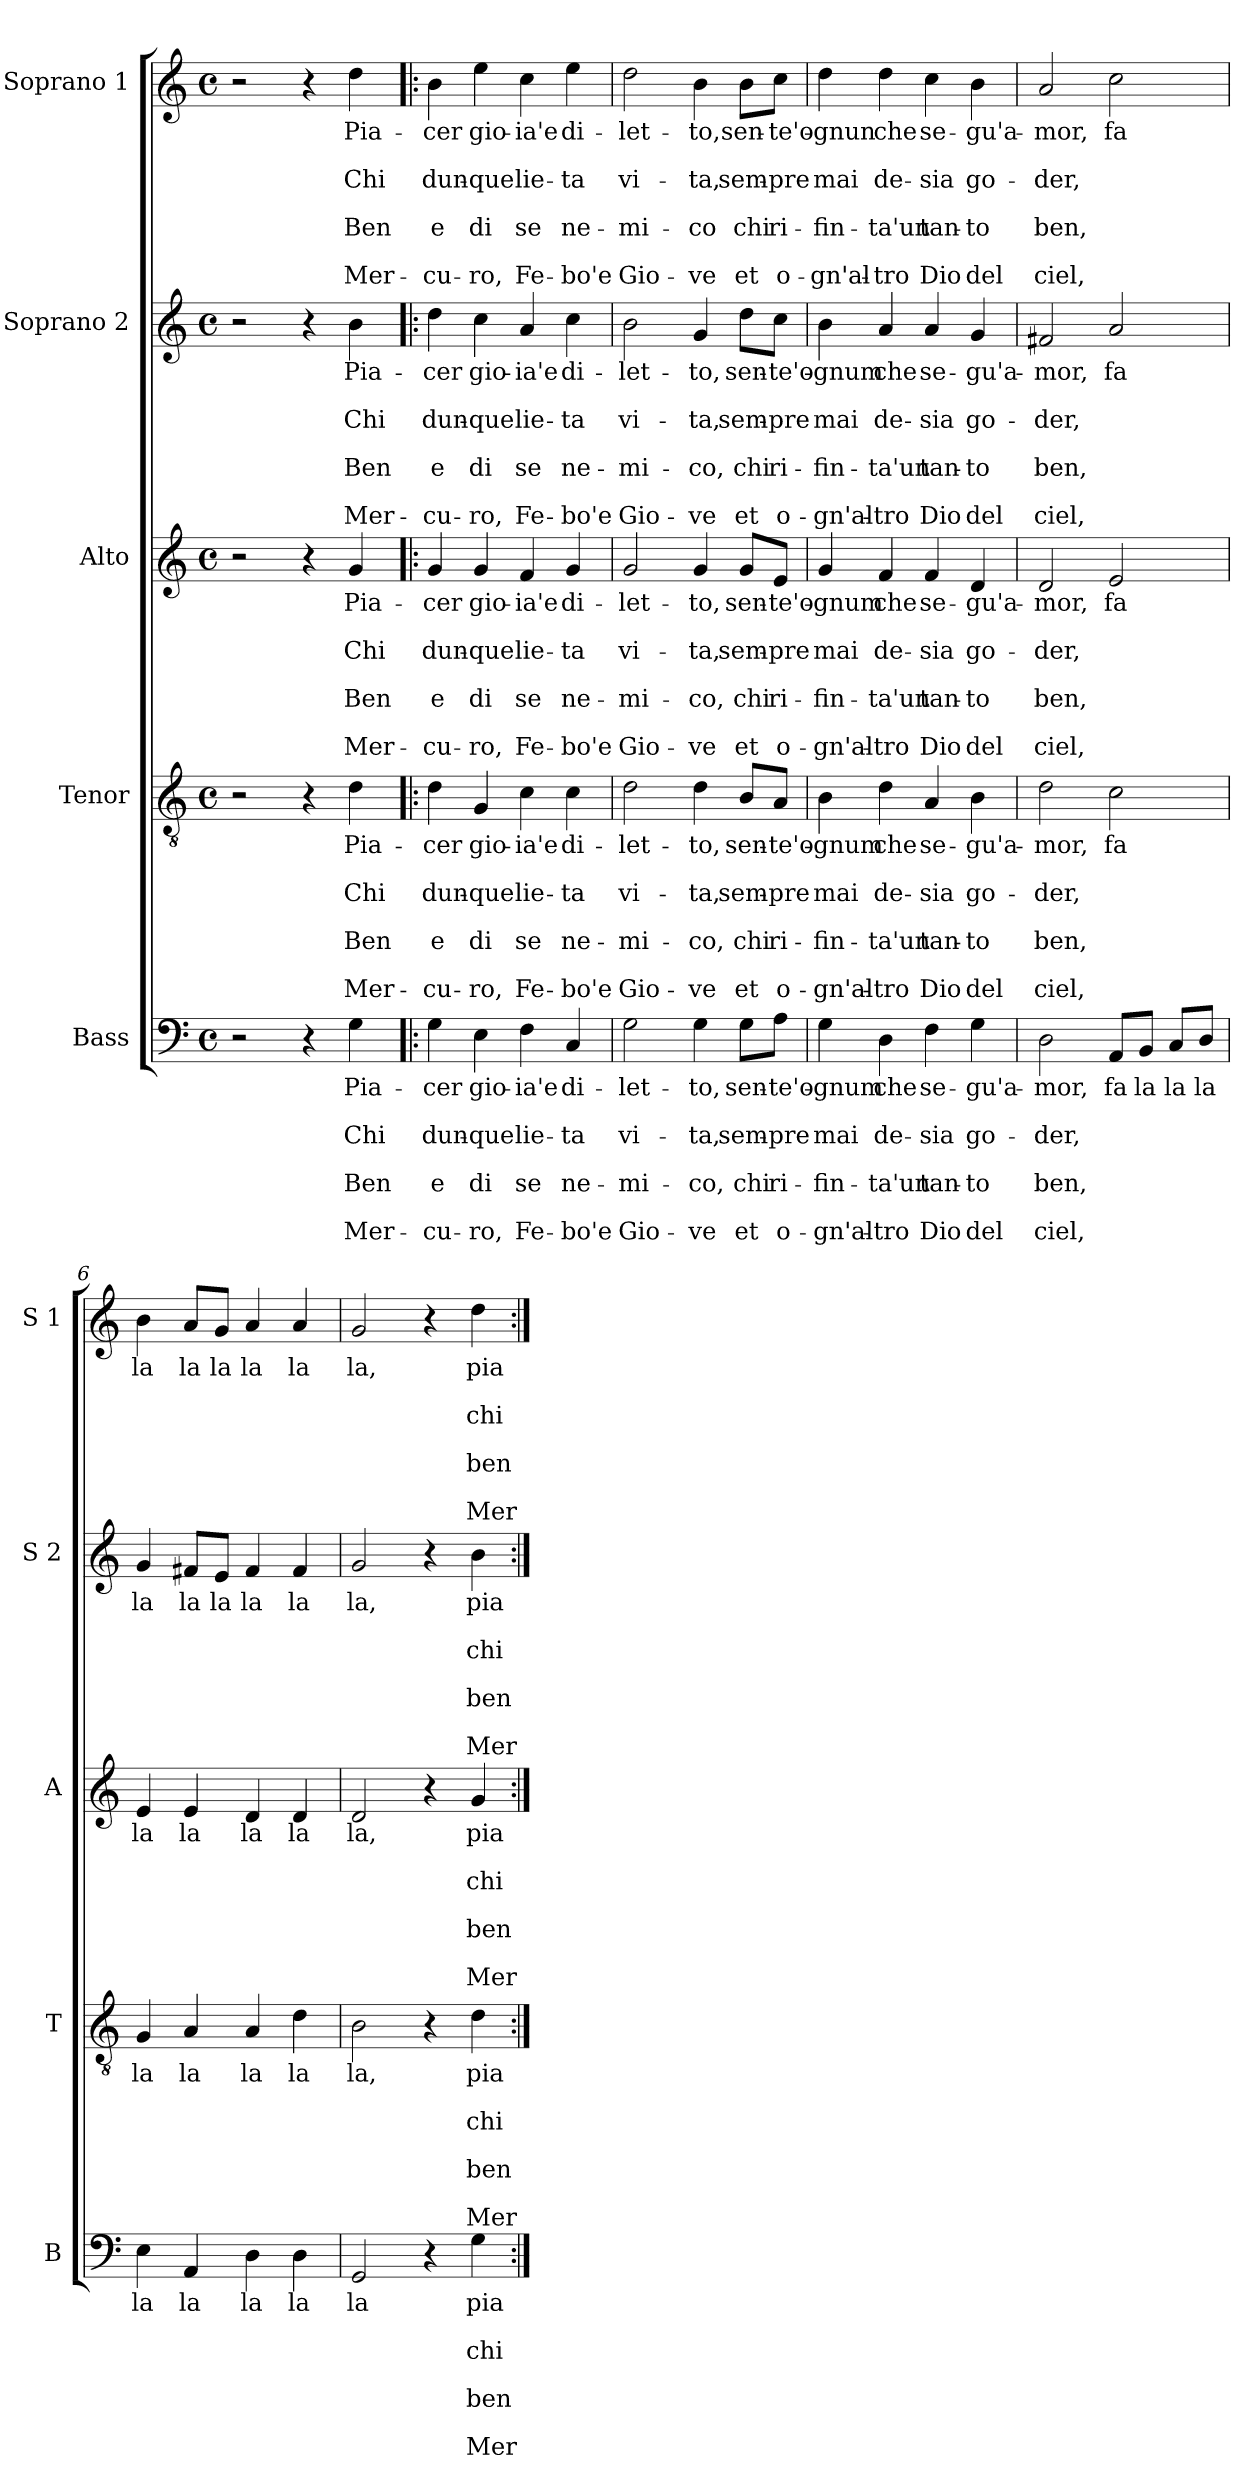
**kern	**text	**text	**text	**text	**text	**text	**text	**kern	**text	**text	**text	**text	**text	**text	**text	**kern	**text	**text	**text	**text	**text	**text	**text	**kern	**text	**text	**text	**text	**text	**text	**text	**kern	**text	**text	**text	**text	**text	**text	**text
*part5	*part5	*part5	*part5	*part5	*part5	*part5	*part5	*part4	*part4	*part4	*part4	*part4	*part4	*part4	*part4	*part3	*part3	*part3	*part3	*part3	*part3	*part3	*part3	*part2	*part2	*part2	*part2	*part2	*part2	*part2	*part2	*part1	*part1	*part1	*part1	*part1	*part1	*part1	*part1
*staff5	*staff5	*staff5	*staff5	*staff5	*staff5	*staff5	*staff5	*staff4	*staff4	*staff4	*staff4	*staff4	*staff4	*staff4	*staff4	*staff3	*staff3	*staff3	*staff3	*staff3	*staff3	*staff3	*staff3	*staff2	*staff2	*staff2	*staff2	*staff2	*staff2	*staff2	*staff2	*staff1	*staff1	*staff1	*staff1	*staff1	*staff1	*staff1	*staff1
*I"Bass	*	*	*	*	*	*	*	*I"Tenor	*	*	*	*	*	*	*	*I"Alto	*	*	*	*	*	*	*	*I"Soprano 2	*	*	*	*	*	*	*	*I"Soprano 1	*	*	*	*	*	*	*
*I'B	*	*	*	*	*	*	*	*I'T	*	*	*	*	*	*	*	*I'A	*	*	*	*	*	*	*	*I'S 2	*	*	*	*	*	*	*	*I'S 1	*	*	*	*	*	*	*
*clefF4	*	*	*	*	*	*	*	*clefGv2	*	*	*	*	*	*	*	*clefG2	*	*	*	*	*	*	*	*clefG2	*	*	*	*	*	*	*	*clefG2	*	*	*	*	*	*	*
*k[]	*	*	*	*	*	*	*	*k[]	*	*	*	*	*	*	*	*k[]	*	*	*	*	*	*	*	*k[]	*	*	*	*	*	*	*	*k[]	*	*	*	*	*	*	*
*C:	*	*	*	*	*	*	*	*C:	*	*	*	*	*	*	*	*C:	*	*	*	*	*	*	*	*C:	*	*	*	*	*	*	*	*C:	*	*	*	*	*	*	*
*M4/4	*	*	*	*	*	*	*	*M4/4	*	*	*	*	*	*	*	*M4/4	*	*	*	*	*	*	*	*M4/4	*	*	*	*	*	*	*	*M4/4	*	*	*	*	*	*	*
*met(c)	*	*	*	*	*	*	*	*met(c)	*	*	*	*	*	*	*	*met(c)	*	*	*	*	*	*	*	*met(c)	*	*	*	*	*	*	*	*met(c)	*	*	*	*	*	*	*
=1	=1	=1	=1	=1	=1	=1	=1	=1	=1	=1	=1	=1	=1	=1	=1	=1	=1	=1	=1	=1	=1	=1	=1	=1	=1	=1	=1	=1	=1	=1	=1	=1	=1	=1	=1	=1	=1	=1	=1
2r	.	.	.	.	.	.	.	2r	.	.	.	.	.	.	.	2r	.	.	.	.	.	.	.	2r	.	.	.	.	.	.	.	2r	.	.	.	.	.	.	.
4r	.	.	.	.	.	.	.	4r	.	.	.	.	.	.	.	4r	.	.	.	.	.	.	.	4r	.	.	.	.	.	.	.	4r	.	.	.	.	.	.	.
!	!LO:LY:b	!	!LO:LY:b	!	!LO:LY:b	!	!LO:LY:b	!	!LO:LY:b	!	!LO:LY:b	!	!LO:LY:b	!	!LO:LY:b	!	!LO:LY:b	!	!LO:LY:b	!	!LO:LY:b	!	!LO:LY:b	!	!LO:LY:b	!	!LO:LY:b	!	!LO:LY:b	!	!LO:LY:b	!	!LO:LY:b	!	!LO:LY:b	!	!LO:LY:b	!	!LO:LY:b
4G\	Pia-	.	Chi	.	Ben	.	Mer-	4d\	Pia-	.	Chi	.	Ben	.	Mer-	4g/	Pia-	.	Chi	.	Ben	.	Mer-	4b\	Pia-	.	Chi	.	Ben	.	Mer-	4dd\	Pia-	.	Chi	.	Ben	.	Mer-
=2!|:	=2!|:	=2!|:	=2!|:	=2!|:	=2!|:	=2!|:	=2!|:	=2!|:	=2!|:	=2!|:	=2!|:	=2!|:	=2!|:	=2!|:	=2!|:	=2!|:	=2!|:	=2!|:	=2!|:	=2!|:	=2!|:	=2!|:	=2!|:	=2!|:	=2!|:	=2!|:	=2!|:	=2!|:	=2!|:	=2!|:	=2!|:	=2!|:	=2!|:	=2!|:	=2!|:	=2!|:	=2!|:	=2!|:	=2!|:
!	!LO:LY:b	!	!LO:LY:b	!	!LO:LY:b	!	!LO:LY:b	!	!LO:LY:b	!	!LO:LY:b	!	!LO:LY:b	!	!LO:LY:b	!	!LO:LY:b	!	!LO:LY:b	!	!LO:LY:b	!	!LO:LY:b	!	!LO:LY:b	!	!LO:LY:b	!	!LO:LY:b	!	!LO:LY:b	!	!LO:LY:b	!	!LO:LY:b	!	!LO:LY:b	!	!LO:LY:b
4G\	-cer	.	dun-	.	e	.	-cu-	4d\	-cer	.	dun-	.	e	.	-cu-	4g/	-cer	.	dun-	.	e	.	-cu-	4dd\	-cer	.	dun-	.	e	.	-cu-	4b\	-cer	.	dun-	.	e	.	-cu-
!	!LO:LY:b	!	!LO:LY:b	!	!LO:LY:b	!	!LO:LY:b	!	!LO:LY:b	!	!LO:LY:b	!	!LO:LY:b	!	!LO:LY:b	!	!LO:LY:b	!	!LO:LY:b	!	!LO:LY:b	!	!LO:LY:b	!	!LO:LY:b	!	!LO:LY:b	!	!LO:LY:b	!	!LO:LY:b	!	!LO:LY:b	!	!LO:LY:b	!	!LO:LY:b	!	!LO:LY:b
4E\	gio-	.	-que	.	di	.	-ro,	4G/	gio-	.	-que	.	di	.	-ro,	4g/	gio-	.	-que	.	di	.	-ro,	4cc\	gio-	.	-que	.	di	.	-ro,	4ee\	gio-	.	-que	.	di	.	-ro,
!	!LO:LY:b	!	!LO:LY:b	!	!LO:LY:b	!	!LO:LY:b	!	!LO:LY:b	!	!LO:LY:b	!	!LO:LY:b	!	!LO:LY:b	!	!LO:LY:b	!	!LO:LY:b	!	!LO:LY:b	!	!LO:LY:b	!	!LO:LY:b	!	!LO:LY:b	!	!LO:LY:b	!	!LO:LY:b	!	!LO:LY:b	!	!LO:LY:b	!	!LO:LY:b	!	!LO:LY:b
4F\	-ia'e	.	lie-	.	se	.	Fe-	4c\	-ia'e	.	lie-	.	se	.	Fe-	4f/	-ia'e	.	lie-	.	se	.	Fe-	4a/	-ia'e	.	lie-	.	se	.	Fe-	4cc\	-ia'e	.	lie-	.	se	.	Fe-
!	!LO:LY:b	!	!LO:LY:b	!	!LO:LY:b	!	!LO:LY:b	!	!LO:LY:b	!	!LO:LY:b	!	!LO:LY:b	!	!LO:LY:b	!	!LO:LY:b	!	!LO:LY:b	!	!LO:LY:b	!	!LO:LY:b	!	!LO:LY:b	!	!LO:LY:b	!	!LO:LY:b	!	!LO:LY:b	!	!LO:LY:b	!	!LO:LY:b	!	!LO:LY:b	!	!LO:LY:b
4C/	di-	.	-ta	.	ne-	.	-bo'e	4c\	di-	.	-ta	.	ne-	.	-bo'e	4g/	di-	.	-ta	.	ne-	.	-bo'e	4cc\	di-	.	-ta	.	ne-	.	-bo'e	4ee\	di-	.	-ta	.	ne-	.	-bo'e
=3	=3	=3	=3	=3	=3	=3	=3	=3	=3	=3	=3	=3	=3	=3	=3	=3	=3	=3	=3	=3	=3	=3	=3	=3	=3	=3	=3	=3	=3	=3	=3	=3	=3	=3	=3	=3	=3	=3	=3
!	!LO:LY:b	!	!LO:LY:b	!	!LO:LY:b	!	!LO:LY:b	!	!LO:LY:b	!	!LO:LY:b	!	!LO:LY:b	!	!LO:LY:b	!	!LO:LY:b	!	!LO:LY:b	!	!LO:LY:b	!	!LO:LY:b	!	!LO:LY:b	!	!LO:LY:b	!	!LO:LY:b	!	!LO:LY:b	!	!LO:LY:b	!	!LO:LY:b	!	!LO:LY:b	!	!LO:LY:b
2G\	-let-	.	vi-	.	-mi-	.	Gio-	2d\	-let-	.	vi-	.	-mi-	.	Gio-	2g/	-let-	.	vi-	.	-mi-	.	Gio-	2b\	-let-	.	vi-	.	-mi-	.	Gio-	2dd\	-let-	.	vi-	.	-mi-	.	Gio-
!	!LO:LY:b	!	!LO:LY:b	!	!LO:LY:b	!	!LO:LY:b	!	!LO:LY:b	!	!LO:LY:b	!	!LO:LY:b	!	!LO:LY:b	!	!LO:LY:b	!	!LO:LY:b	!	!LO:LY:b	!	!LO:LY:b	!	!LO:LY:b	!	!LO:LY:b	!	!LO:LY:b	!	!LO:LY:b	!	!LO:LY:b	!	!LO:LY:b	!	!LO:LY:b	!	!LO:LY:b
4G\	-to,	.	-ta,	.	-co,	.	-ve	4d\	-to,	.	-ta,	.	-co,	.	-ve	4g/	-to,	.	-ta,	.	-co,	.	-ve	4g/	-to,	.	-ta,	.	-co,	.	-ve	4b\	-to,	.	-ta,	.	-co	.	-ve
!	!LO:LY:b	!	!LO:LY:b	!	!LO:LY:b	!	!LO:LY:b	!	!LO:LY:b	!	!LO:LY:b	!	!LO:LY:b	!	!LO:LY:b	!	!LO:LY:b	!	!LO:LY:b	!	!LO:LY:b	!	!LO:LY:b	!	!LO:LY:b	!	!LO:LY:b	!	!LO:LY:b	!	!LO:LY:b	!	!LO:LY:b	!	!LO:LY:b	!	!LO:LY:b	!	!LO:LY:b
8G\L	sen-	.	sem-	.	chi	.	et	8B/L	sen-	.	sem-	.	chi	.	et	8g/L	sen-	.	sem-	.	chi	.	et	8dd\L	sen-	.	sem-	.	chi	.	et	8b\L	sen-	.	sem-	.	chi	.	et
!	!LO:LY:b	!	!LO:LY:b	!	!LO:LY:b	!	!LO:LY:b	!	!LO:LY:b	!	!LO:LY:b	!	!LO:LY:b	!	!LO:LY:b	!	!LO:LY:b	!	!LO:LY:b	!	!LO:LY:b	!	!LO:LY:b	!	!LO:LY:b	!	!LO:LY:b	!	!LO:LY:b	!	!LO:LY:b	!	!LO:LY:b	!	!LO:LY:b	!	!LO:LY:b	!	!LO:LY:b
8A\J	-te'o-	.	-pre	.	ri-	.	o-	8A/J	-te'o-	.	-pre	.	ri-	.	o-	8e/J	-te'o-	.	-pre	.	ri-	.	o-	8cc\J	-te'o-	.	-pre	.	ri-	.	o-	8cc\J	-te'o-	.	-pre	.	ri-	.	o-
=4	=4	=4	=4	=4	=4	=4	=4	=4	=4	=4	=4	=4	=4	=4	=4	=4	=4	=4	=4	=4	=4	=4	=4	=4	=4	=4	=4	=4	=4	=4	=4	=4	=4	=4	=4	=4	=4	=4	=4
!	!LO:LY:b	!	!LO:LY:b	!	!LO:LY:b	!	!LO:LY:b	!	!LO:LY:b	!	!LO:LY:b	!	!LO:LY:b	!	!LO:LY:b	!	!LO:LY:b	!	!LO:LY:b	!	!LO:LY:b	!	!LO:LY:b	!	!LO:LY:b	!	!LO:LY:b	!	!LO:LY:b	!	!LO:LY:b	!	!LO:LY:b	!	!LO:LY:b	!	!LO:LY:b	!	!LO:LY:b
4G\	-gnum	.	mai	.	-fin-	.	-gn'al-	4B\	-gnum	.	mai	.	-fin-	.	-gn'al-	4g/	-gnum	.	mai	.	-fin-	.	-gn'al-	4b\	-gnum	.	mai	.	-fin-	.	-gn'al-	4dd\	-gnun	.	mai	.	-fin-	.	-gn'al-
!	!LO:LY:b	!	!LO:LY:b	!	!LO:LY:b	!	!LO:LY:b	!	!LO:LY:b	!	!LO:LY:b	!	!LO:LY:b	!	!LO:LY:b	!	!LO:LY:b	!	!LO:LY:b	!	!LO:LY:b	!	!LO:LY:b	!	!LO:LY:b	!	!LO:LY:b	!	!LO:LY:b	!	!LO:LY:b	!	!LO:LY:b	!	!LO:LY:b	!	!LO:LY:b	!	!LO:LY:b
4D\	che	.	de-	.	-ta'un	.	-tro	4d\	che	.	de-	.	-ta'un	.	-tro	4f/	che	.	de-	.	-ta'un	.	-tro	4a/	che	.	de-	.	-ta'un	.	-tro	4dd\	che	.	de-	.	-ta'un	.	-tro
!	!LO:LY:b	!	!LO:LY:b	!	!LO:LY:b	!	!LO:LY:b	!	!LO:LY:b	!	!LO:LY:b	!	!LO:LY:b	!	!LO:LY:b	!	!LO:LY:b	!	!LO:LY:b	!	!LO:LY:b	!	!LO:LY:b	!	!LO:LY:b	!	!LO:LY:b	!	!LO:LY:b	!	!LO:LY:b	!	!LO:LY:b	!	!LO:LY:b	!	!LO:LY:b	!	!LO:LY:b
4F\	se-	.	-sia	.	tan-	.	Dio	4A/	se-	.	-sia	.	tan-	.	Dio	4f/	se-	.	-sia	.	tan-	.	Dio	4a/	se-	.	-sia	.	tan-	.	Dio	4cc\	se-	.	-sia	.	tan-	.	Dio
!	!LO:LY:b	!	!LO:LY:b	!	!LO:LY:b	!	!LO:LY:b	!	!LO:LY:b	!	!LO:LY:b	!	!LO:LY:b	!	!LO:LY:b	!	!LO:LY:b	!	!LO:LY:b	!	!LO:LY:b	!	!LO:LY:b	!	!LO:LY:b	!	!LO:LY:b	!	!LO:LY:b	!	!LO:LY:b	!	!LO:LY:b	!	!LO:LY:b	!	!LO:LY:b	!	!LO:LY:b
4G\	-gu'a-	.	go-	.	-to	.	del	4B\	-gu'a-	.	go-	.	-to	.	del	4d/	-gu'a-	.	go-	.	-to	.	del	4g/	-gu'a-	.	go-	.	-to	.	del	4b\	-gu'a-	.	go-	.	-to	.	del
=5	=5	=5	=5	=5	=5	=5	=5	=5	=5	=5	=5	=5	=5	=5	=5	=5	=5	=5	=5	=5	=5	=5	=5	=5	=5	=5	=5	=5	=5	=5	=5	=5	=5	=5	=5	=5	=5	=5	=5
!	!LO:LY:b	!	!LO:LY:b	!	!LO:LY:b	!	!LO:LY:b	!	!LO:LY:b	!	!LO:LY:b	!	!LO:LY:b	!	!LO:LY:b	!	!LO:LY:b	!	!LO:LY:b	!	!LO:LY:b	!	!LO:LY:b	!	!LO:LY:b	!	!LO:LY:b	!	!LO:LY:b	!	!LO:LY:b	!	!LO:LY:b	!	!LO:LY:b	!	!LO:LY:b	!	!LO:LY:b
2D\	-mor,	.	-der,	.	ben,	.	ciel,	2d\	-mor,	.	-der,	.	ben,	.	ciel,	2d/	-mor,	.	-der,	.	ben,	.	ciel,	2f#X/	-mor,	.	-der,	.	ben,	.	ciel,	2a/	-mor,	.	-der,	.	ben,	.	ciel,
!	!LO:LY:b	!	!	!	!	!	!	!	!LO:LY:b	!	!	!	!	!	!	!	!LO:LY:b	!	!	!	!	!	!	!	!LO:LY:b	!	!	!	!	!	!	!	!LO:LY:b	!	!	!	!	!	!
8AA/L	fa	.	.	.	.	.	.	2c\	fa	.	.	.	.	.	.	2e/	fa	.	.	.	.	.	.	2a/	fa	.	.	.	.	.	.	2cc\	fa	.	.	.	.	.	.
!	!LO:LY:b	!	!	!	!	!	!	!	!	!	!	!	!	!	!	!	!	!	!	!	!	!	!	!	!	!	!	!	!	!	!	!	!	!	!	!	!	!	!
8BB/J	la	.	.	.	.	.	.	.	.	.	.	.	.	.	.	.	.	.	.	.	.	.	.	.	.	.	.	.	.	.	.	.	.	.	.	.	.	.	.
!	!LO:LY:b	!	!	!	!	!	!	!	!	!	!	!	!	!	!	!	!	!	!	!	!	!	!	!	!	!	!	!	!	!	!	!	!	!	!	!	!	!	!
8C/L	la	.	.	.	.	.	.	.	.	.	.	.	.	.	.	.	.	.	.	.	.	.	.	.	.	.	.	.	.	.	.	.	.	.	.	.	.	.	.
!	!LO:LY:b	!	!	!	!	!	!	!	!	!	!	!	!	!	!	!	!	!	!	!	!	!	!	!	!	!	!	!	!	!	!	!	!	!	!	!	!	!	!
8D/J	la	.	.	.	.	.	.	.	.	.	.	.	.	.	.	.	.	.	.	.	.	.	.	.	.	.	.	.	.	.	.	.	.	.	.	.	.	.	.
!!LO:PB:g=z
=6	=6	=6	=6	=6	=6	=6	=6	=6	=6	=6	=6	=6	=6	=6	=6	=6	=6	=6	=6	=6	=6	=6	=6	=6	=6	=6	=6	=6	=6	=6	=6	=6	=6	=6	=6	=6	=6	=6	=6
!	!LO:LY:b	!	!	!	!	!	!	!	!LO:LY:b	!	!	!	!	!	!	!	!LO:LY:b	!	!	!	!	!	!	!	!LO:LY:b	!	!	!	!	!	!	!	!LO:LY:b	!	!	!	!	!	!
4E\	la	.	.	.	.	.	.	4G/	la	.	.	.	.	.	.	4e/	la	.	.	.	.	.	.	4g/	la	.	.	.	.	.	.	4b\	la	.	.	.	.	.	.
!	!LO:LY:b	!	!	!	!	!	!	!	!LO:LY:b	!	!	!	!	!	!	!	!LO:LY:b	!	!	!	!	!	!	!	!LO:LY:b	!	!	!	!	!	!	!	!LO:LY:b	!	!	!	!	!	!
4AA/	la	.	.	.	.	.	.	4A/	la	.	.	.	.	.	.	4e/	la	.	.	.	.	.	.	8f#X/L	la	.	.	.	.	.	.	8a/L	la	.	.	.	.	.	.
!	!	!	!	!	!	!	!	!	!	!	!	!	!	!	!	!	!	!	!	!	!	!	!	!	!LO:LY:b	!	!	!	!	!	!	!	!LO:LY:b	!	!	!	!	!	!
.	.	.	.	.	.	.	.	.	.	.	.	.	.	.	.	.	.	.	.	.	.	.	.	8e/J	la	.	.	.	.	.	.	8g/J	la	.	.	.	.	.	.
!	!LO:LY:b	!	!	!	!	!	!	!	!LO:LY:b	!	!	!	!	!	!	!	!LO:LY:b	!	!	!	!	!	!	!	!LO:LY:b	!	!	!	!	!	!	!	!LO:LY:b	!	!	!	!	!	!
4D\	la	.	.	.	.	.	.	4A/	la	.	.	.	.	.	.	4d/	la	.	.	.	.	.	.	4f#/	la	.	.	.	.	.	.	4a/	la	.	.	.	.	.	.
!	!LO:LY:b	!	!	!	!	!	!	!	!LO:LY:b	!	!	!	!	!	!	!	!LO:LY:b	!	!	!	!	!	!	!	!LO:LY:b	!	!	!	!	!	!	!	!LO:LY:b	!	!	!	!	!	!
4D\	la	.	.	.	.	.	.	4d\	la	.	.	.	.	.	.	4d/	la	.	.	.	.	.	.	4f#/	la	.	.	.	.	.	.	4a/	la	.	.	.	.	.	.
=7	=7	=7	=7	=7	=7	=7	=7	=7	=7	=7	=7	=7	=7	=7	=7	=7	=7	=7	=7	=7	=7	=7	=7	=7	=7	=7	=7	=7	=7	=7	=7	=7	=7	=7	=7	=7	=7	=7	=7
!	!LO:LY:b	!	!	!	!	!	!	!	!LO:LY:b	!	!	!	!	!	!	!	!LO:LY:b	!	!	!	!	!	!	!	!LO:LY:b	!	!	!	!	!	!	!	!LO:LY:b	!	!	!	!	!	!
2GG/	la	.	.	.	.	.	.	2B\	la,	.	.	.	.	.	.	2d/	la,	.	.	.	.	.	.	2g/	la,	.	.	.	.	.	.	2g/	la,	.	.	.	.	.	.
4r	.	.	.	.	.	.	.	4r	.	.	.	.	.	.	.	4r	.	.	.	.	.	.	.	4r	.	.	.	.	.	.	.	4r	.	.	.	.	.	.	.
!	!LO:LY:b	!	!LO:LY:b	!	!LO:LY:b	!	!LO:LY:b	!	!LO:LY:b	!	!LO:LY:b	!	!LO:LY:b	!	!LO:LY:b	!	!LO:LY:b	!	!LO:LY:b	!	!LO:LY:b	!	!LO:LY:b	!	!LO:LY:b	!	!LO:LY:b	!	!LO:LY:b	!	!LO:LY:b	!	!LO:LY:b	!	!LO:LY:b	!	!LO:LY:b	!	!LO:LY:b
4G\	pia	.	chi	.	ben	.	Mer-	4d\	pia	.	chi	.	ben	.	Mer-	4g/	pia	.	chi	.	ben	.	Mer-	4b\	pia-	.	chi	.	ben	.	Mer-	4dd\	pia-	.	chi	.	ben	.	Mer-
=:|!	=:|!	=:|!	=:|!	=:|!	=:|!	=:|!	=:|!	=:|!	=:|!	=:|!	=:|!	=:|!	=:|!	=:|!	=:|!	=:|!	=:|!	=:|!	=:|!	=:|!	=:|!	=:|!	=:|!	=:|!	=:|!	=:|!	=:|!	=:|!	=:|!	=:|!	=:|!	=:|!	=:|!	=:|!	=:|!	=:|!	=:|!	=:|!	=:|!
*-	*-	*-	*-	*-	*-	*-	*-	*-	*-	*-	*-	*-	*-	*-	*-	*-	*-	*-	*-	*-	*-	*-	*-	*-	*-	*-	*-	*-	*-	*-	*-	*-	*-	*-	*-	*-	*-	*-	*-
